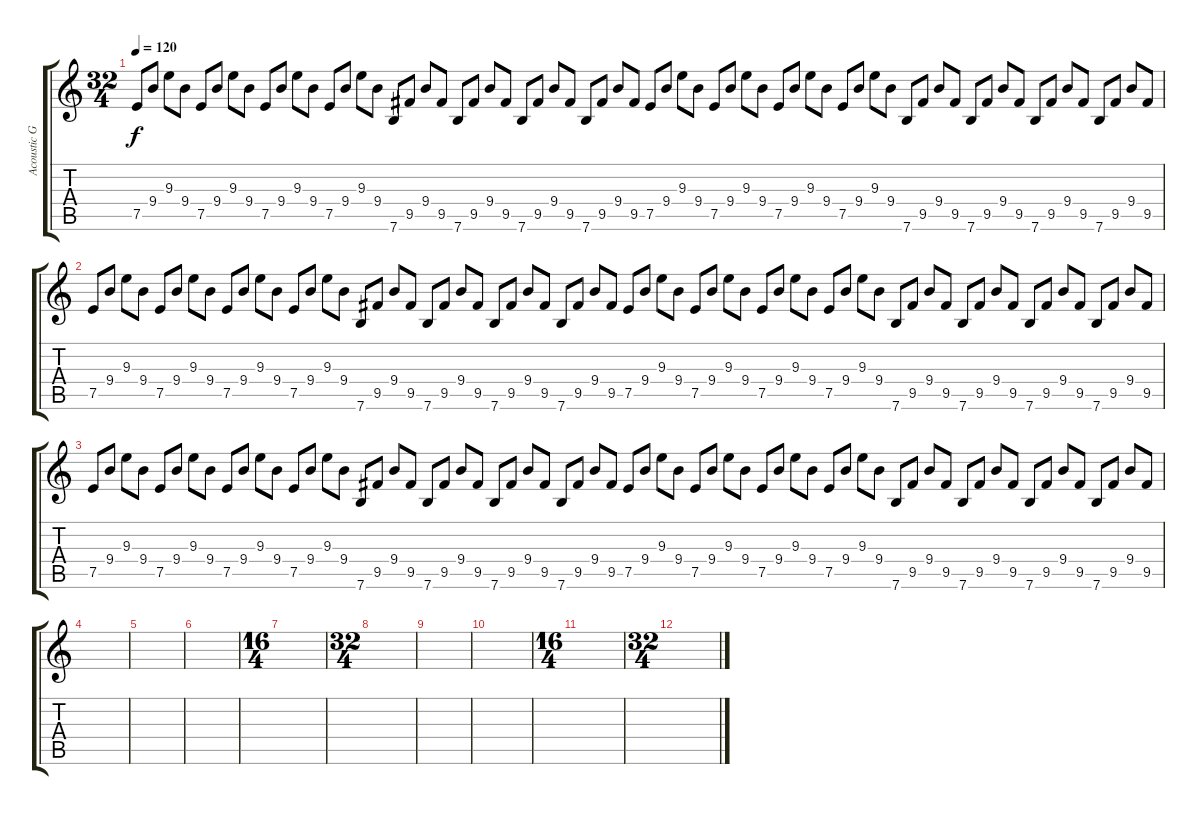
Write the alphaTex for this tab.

\track ("Acoustic Guitar" "Acoustic G") {instrument acousticguitarsteel}
\staff {score tabs}
\tuning (E4 B3 G3 D3 A2 E2) {hide}
\ts (32 4)
\tempo 120
\clef g2
\ks c
7.5.8{dy f instrument acousticguitarsteel} 9.4.8 9.3.8 9.4.8 7.5.8 9.4.8 9.3.8 9.4.8 7.5.8 9.4.8 9.3.8 9.4.8 7.5.8 9.4.8 9.3.8 9.4.8 7.6.8 9.5.8 9.4.8 9.5.8 7.6.8 9.5.8 9.4.8 9.5.8 7.6.8 9.5.8 9.4.8 9.5.8 7.6.8 9.5.8 9.4.8 9.5.8 7.5.8 9.4.8 9.3.8 9.4.8 7.5.8 9.4.8 9.3.8 9.4.8 7.5.8 9.4.8 9.3.8 9.4.8 7.5.8 9.4.8 9.3.8 9.4.8 7.6.8 9.5.8 9.4.8 9.5.8 7.6.8 9.5.8 9.4.8 9.5.8 7.6.8 9.5.8 9.4.8 9.5.8 7.6.8 9.5.8 9.4.8 9.5.8 |
7.5.8 9.4.8 9.3.8 9.4.8 7.5.8 9.4.8 9.3.8 9.4.8 7.5.8 9.4.8 9.3.8 9.4.8 7.5.8 9.4.8 9.3.8 9.4.8 7.6.8 9.5.8 9.4.8 9.5.8 7.6.8 9.5.8 9.4.8 9.5.8 7.6.8 9.5.8 9.4.8 9.5.8 7.6.8 9.5.8 9.4.8 9.5.8 7.5.8 9.4.8 9.3.8 9.4.8 7.5.8 9.4.8 9.3.8 9.4.8 7.5.8 9.4.8 9.3.8 9.4.8 7.5.8 9.4.8 9.3.8 9.4.8 7.6.8 9.5.8 9.4.8 9.5.8 7.6.8 9.5.8 9.4.8 9.5.8 7.6.8 9.5.8 9.4.8 9.5.8 7.6.8 9.5.8 9.4.8 9.5.8 |
7.5.8 9.4.8 9.3.8 9.4.8 7.5.8 9.4.8 9.3.8 9.4.8 7.5.8 9.4.8 9.3.8 9.4.8 7.5.8 9.4.8 9.3.8 9.4.8 7.6.8 9.5.8 9.4.8 9.5.8 7.6.8 9.5.8 9.4.8 9.5.8 7.6.8 9.5.8 9.4.8 9.5.8 7.6.8 9.5.8 9.4.8 9.5.8 7.5.8 9.4.8 9.3.8 9.4.8 7.5.8 9.4.8 9.3.8 9.4.8 7.5.8 9.4.8 9.3.8 9.4.8 7.5.8 9.4.8 9.3.8 9.4.8 7.6.8 9.5.8 9.4.8 9.5.8 7.6.8 9.5.8 9.4.8 9.5.8 7.6.8 9.5.8 9.4.8 9.5.8 7.6.8 9.5.8 9.4.8 9.5.8 |
|
|
|
\ts (16 4)
|
\ts (32 4)
|
|
|
\ts (16 4)
|
\ts (32 4)
